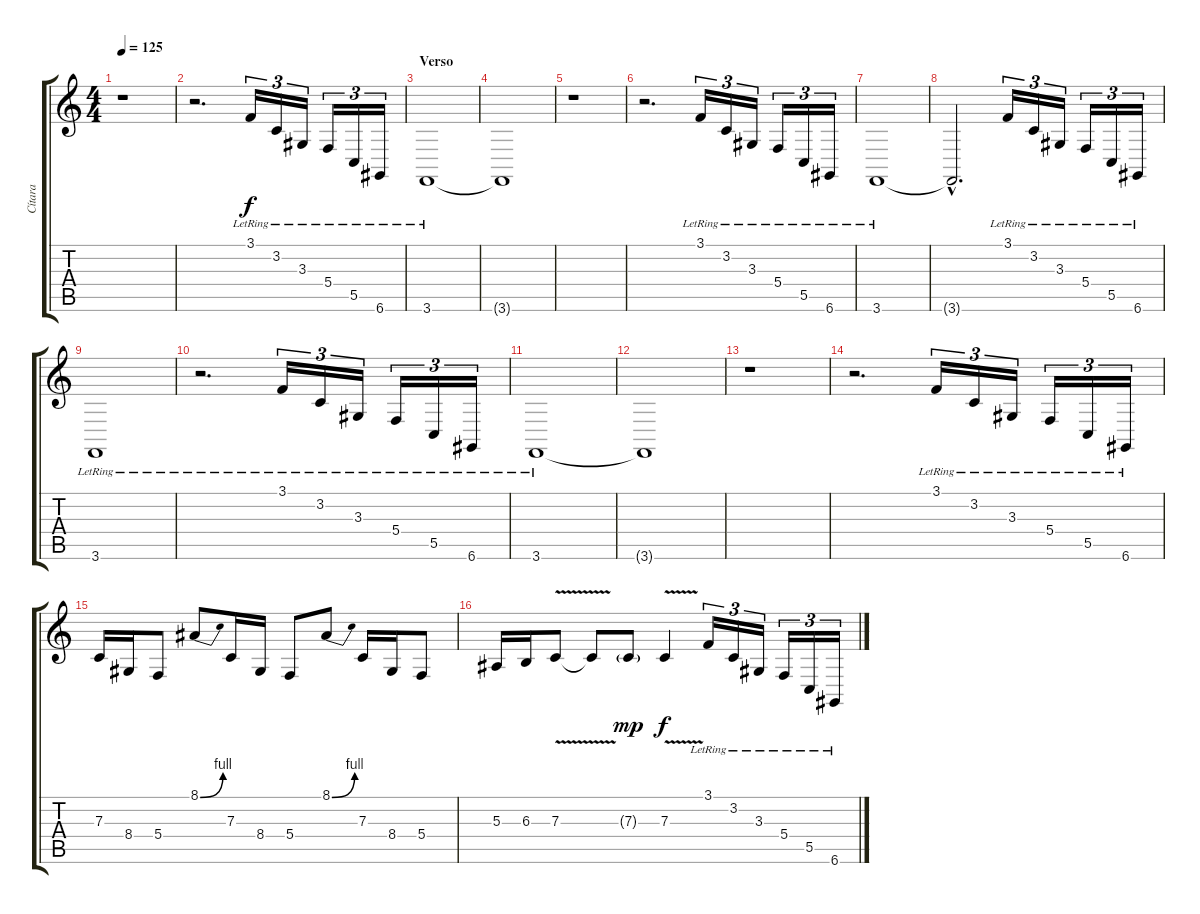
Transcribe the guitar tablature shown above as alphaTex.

\track ("Cítara" "Cítara") {instrument sitar}
\staff {score tabs}
\tuning (D4 A3 F3 C3 G2 D2) {hide}
\ts (4 4)
\tempo 125
\clef g2
\ks c
r.1{dy f} |
r.2{d} 3.1{lr}.16{tu (3 2)} 3.2{lr}.16{tu (3 2)} 3.3{lr}.16{tu (3 2)} 5.4{lr}.16{tu (3 2)} 5.5{lr}.16{tu (3 2)} 6.6{lr}.16{tu (3 2)} |
\section ("" "Verso")
3.6{lr}.1 |
3.6{t}.1 |
r.1 |
r.2{d} 3.1{lr}.16{tu (3 2)} 3.2{lr}.16{tu (3 2)} 3.3{lr}.16{tu (3 2)} 5.4{lr}.16{tu (3 2)} 5.5{lr}.16{tu (3 2)} 6.6{lr}.16{tu (3 2)} |
3.6{lr}.1 |
3.6{hac t}.2{d} 3.1{lr}.16{tu (3 2)} 3.2{lr}.16{tu (3 2)} 3.3{lr}.16{tu (3 2)} 5.4{lr}.16{tu (3 2)} 5.5{lr}.16{tu (3 2)} 6.6{lr}.16{tu (3 2)} |
3.6{lr}.1 |
r.2{d} 3.1{lr}.16{tu (3 2)} 3.2{lr}.16{tu (3 2)} 3.3{lr}.16{tu (3 2)} 5.4{lr}.16{tu (3 2)} 5.5{lr}.16{tu (3 2)} 6.6{lr}.16{tu (3 2)} |
3.6{lr}.1 |
3.6{t}.1 |
r.1 |
r.2{d} 3.1{lr}.16{tu (3 2)} 3.2{lr}.16{tu (3 2)} 3.3{lr}.16{tu (3 2)} 5.4{lr}.16{tu (3 2)} 5.5{lr}.16{tu (3 2)} 6.6{lr}.16{tu (3 2)} |
7.3.16 8.4.16 5.4.8 8.1{be (bend 0 0 60 4)}.8 7.3.16 8.4.16 5.4.8 8.1{be (bend 0 0 60 4)}.8 7.3.16 8.4.16 5.4.8 |
5.3.16 6.3.16 7.3{v}.8 7.3{t}.8 7.3{g}.8{dy mp} 7.3{v}.4{dy f} 3.1{lr}.16{tu (3 2)} 3.2{lr}.16{tu (3 2)} 3.3{lr}.16{tu (3 2)} 5.4{lr}.16{tu (3 2)} 5.5{lr}.16{tu (3 2)} 6.6{lr}.16{tu (3 2)}
